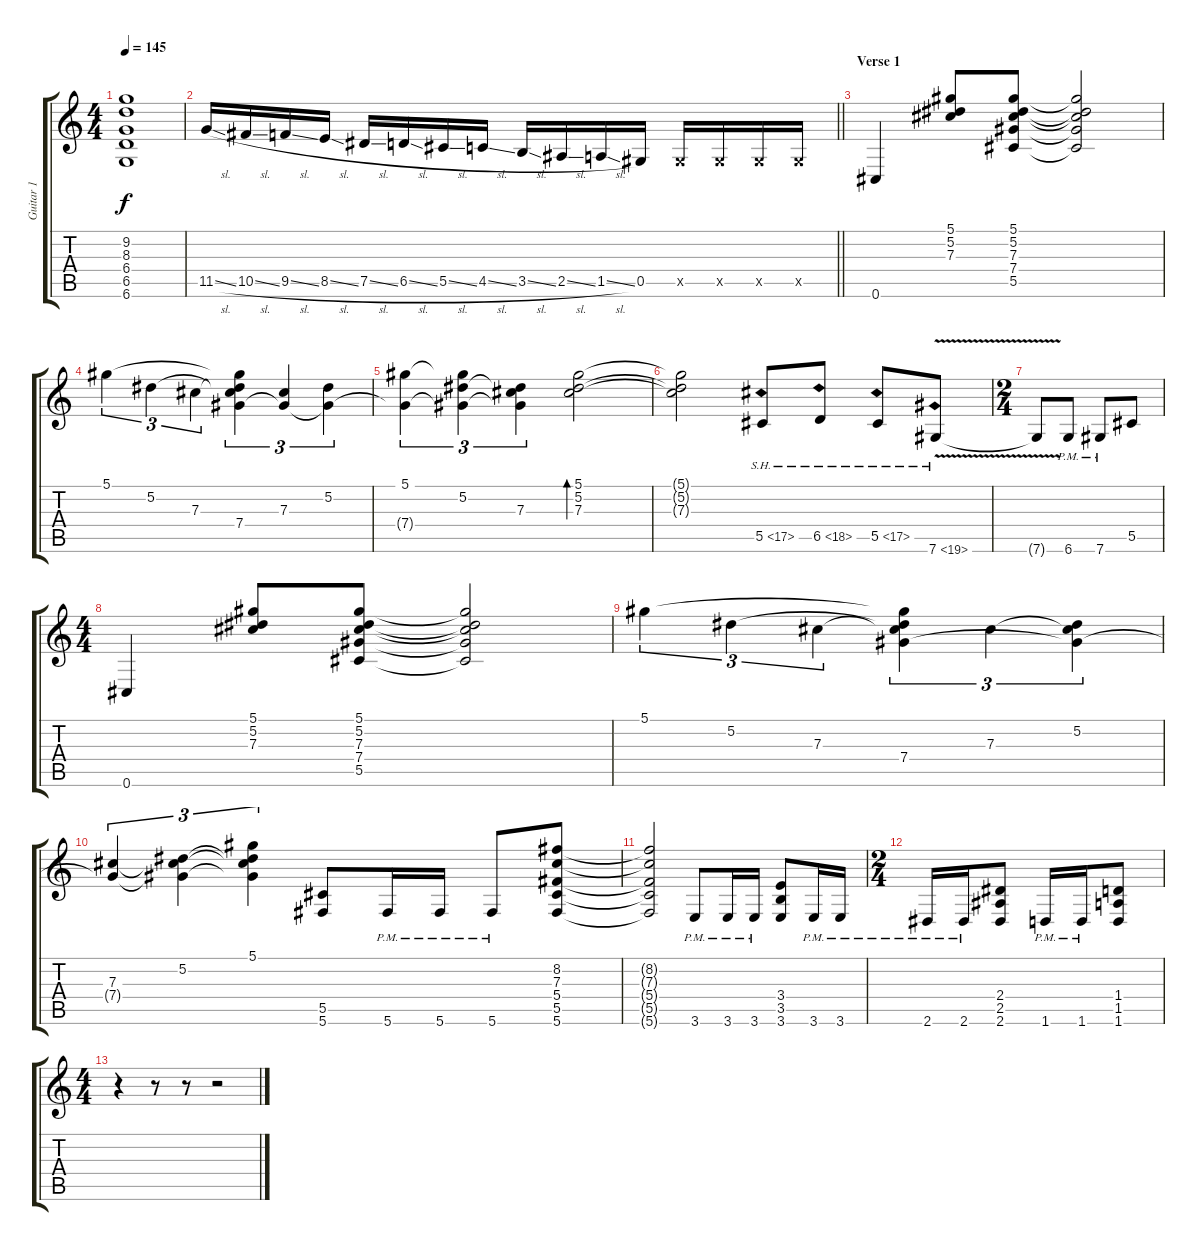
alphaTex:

\track ("Guitar 1" "Guitar 1") {instrument distortionguitar}
\staff {score tabs}
\tuning (Eb4 Bb3 Gb3 Db3 Ab2 Db2) {hide}
\ts (4 4)
\tempo 145
\clef g2
\ks c
(9.2 8.3 6.4 6.5 6.6).1{dy f} |
\barLineRight lightlight
11.5{sl}.16 10.5{sl}.16 9.5{sl}.16 8.5{sl}.16 7.5{sl}.16 6.5{sl}.16 5.5{sl}.16 4.5{sl}.16 3.5{sl}.16 2.5{sl}.16 1.5{sl}.16 0.5.16 0.5{x}.16 0.5{x}.16 0.5{x}.16 0.5{x}.16 |
\section ("" "Verse 1")
0.6.4 (5.1 5.2 7.3).8 (5.1 5.2 7.3 7.4 5.5).8 (5.1{t} 5.2{t} 7.3{t} 7.4{t} 5.5{t}).2 |
5.1.4{tu (3 2)} 5.2.4{tu (3 2)} 7.3.4{tu (3 2)} (5.1{t} 5.2{t} 7.3{t} 7.4).4{tu (3 2)} (7.3 7.4{t}).4{tu (3 2)} (5.2 7.4{t}).4{tu (3 2)} |
(5.1 7.4{t}).4{tu (3 2)} (5.1{t} 5.2 7.4{t}).4{tu (3 2)} (5.2{t} 7.3 7.4{t}).4{tu (3 2)} (5.1 5.2 7.3).2{bd 240} |
(5.1{t} 5.2{t} 7.3{t}).2 5.5{sh 12}.8 6.5{sh 12}.8 5.5{sh 12}.8 7.6{sh 12 v}.8 |
\ts (2 4)
7.6{v t}.8 6.6{pm}.8 7.6{pm}.8 5.5.8 |
\ts (4 4)
0.6.4 (5.1 5.2 7.3).8 (5.1 5.2 7.3 7.4 5.5).8 (5.1{t} 5.2{t} 7.3{t} 7.4{t} 5.5{t}).2 |
5.1.4{tu (3 2)} 5.2.4{tu (3 2)} 7.3.4{tu (3 2)} (5.1{t} 5.2{t} 7.3{t} 7.4).4{tu (3 2)} 7.3.4{tu (3 2)} (5.2 7.3{t} 7.4{t}).4{tu (3 2)} |
(7.3 7.4{t}).4{tu (3 2)} (5.2 7.3{t} 7.4{t}).4{tu (3 2)} (5.1 5.2{t} 7.3{t} 7.4{t}).4{tu (3 2)} (5.5 5.6).8 5.6{pm}.16 5.6{pm}.16 5.6{pm}.8 (8.2 7.3 5.4 5.5 5.6).8 |
(8.2{t} 7.3{t} 5.4{t} 5.5{t} 5.6{t}).2 3.6{pm}.8 3.6{pm}.16 3.6{pm}.16 (3.4 3.5 3.6).8 3.6{pm}.16 3.6{pm}.16 |
\ts (2 4)
2.6{pm}.16 2.6{pm}.16 (2.4 2.5 2.6).8 1.6{pm}.16 1.6{pm}.16 (1.4 1.5 1.6).8 |
\ts (4 4)
r.4 r.8 r.8 r.2
